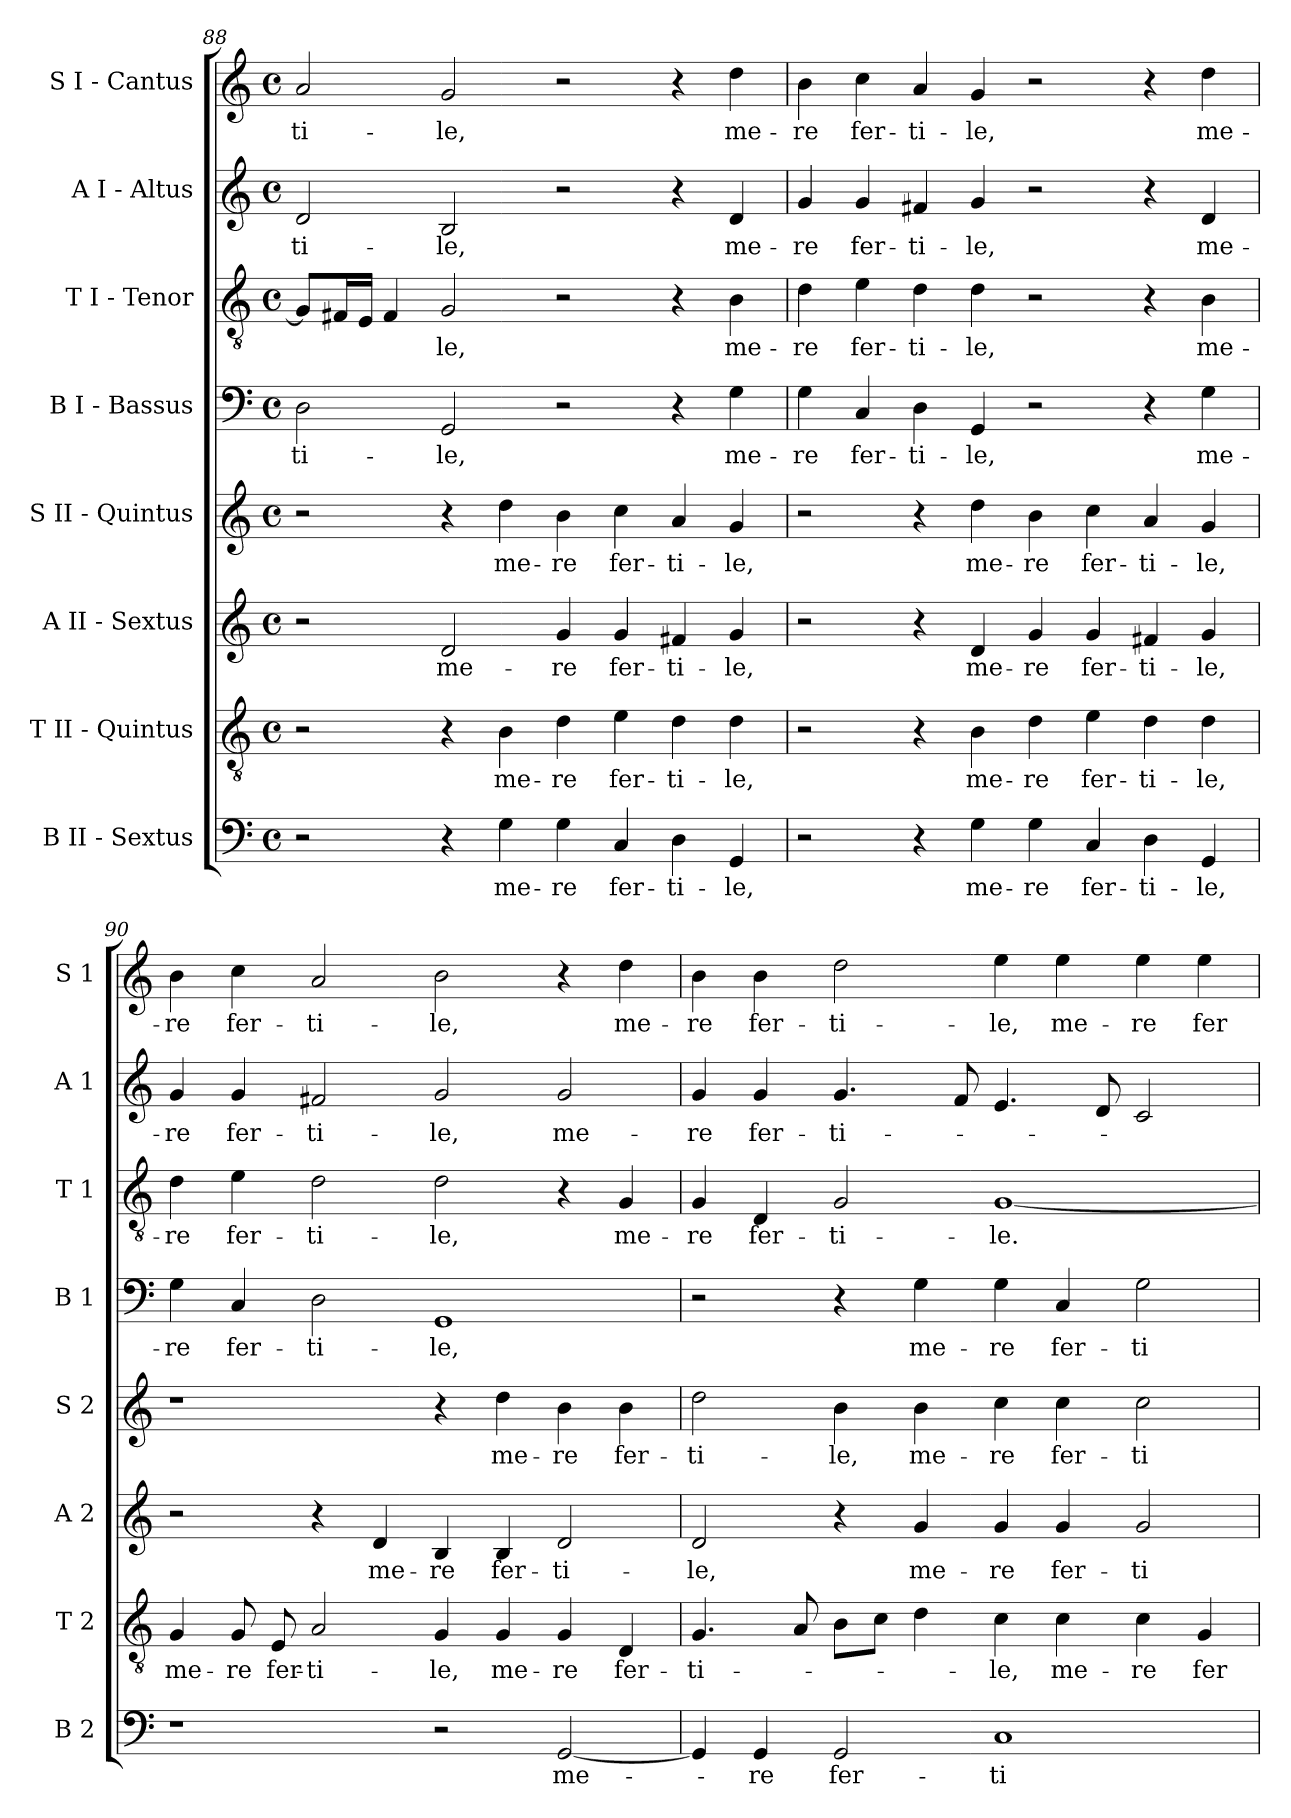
**kern	**text	**kern	**text	**kern	**text	**kern	**text	**kern	**text	**kern	**text	**kern	**text	**kern	**text
*part8	*part8	*part7	*part7	*part6	*part6	*part5	*part5	*part4	*part4	*part3	*part3	*part2	*part2	*part1	*part1
*staff8	*staff8	*staff7	*staff7	*staff6	*staff6	*staff5	*staff5	*staff4	*staff4	*staff3	*staff3	*staff2	*staff2	*staff1	*staff1
*I"B II - Sextus	*	*I"T II - Quintus	*	*I"A II - Sextus	*	*I"S II - Quintus	*	*I"B I - Bassus	*	*I"T I - Tenor	*	*I"A I - Altus	*	*I"S I - Cantus	*
*I'B 2	*	*I'T 2	*	*I'A 2	*	*I'S 2	*	*I'B 1	*	*I'T 1	*	*I'A 1	*	*I'S 1	*
*clefF4	*	*clefGv2	*	*clefG2	*	*clefG2	*	*clefF4	*	*clefGv2	*	*clefG2	*	*clefG2	*
*k[]	*	*k[]	*	*k[]	*	*k[]	*	*k[]	*	*k[]	*	*k[]	*	*k[]	*
*C:	*	*C:	*	*C:	*	*C:	*	*C:	*	*C:	*	*C:	*	*C:	*
*M4/4	*	*M4/4	*	*M4/4	*	*M4/4	*	*M4/4	*	*M4/4	*	*M4/4	*	*M4/4	*
*met(c)	*	*met(c)	*	*met(c)	*	*met(c)	*	*met(c)	*	*met(c)	*	*met(c)	*	*met(c)	*
=88	=88	=88	=88	=88	=88	=88	=88	=88	=88	=88	=88	=88	=88	=88	=88
!	!	!	!	!	!	!	!	!	!LO:LY:b	!	!	!	!LO:LY:b	!	!LO:LY:b
2r	.	2r	.	2r	.	2r	.	2D\	-ti-	8G/L]	.	2d/	-ti-	2a/	-ti-
.	.	.	.	.	.	.	.	.	.	16F#X/L	.	.	.	.	.
.	.	.	.	.	.	.	.	.	.	16E/JJ	.	.	.	.	.
.	.	.	.	.	.	.	.	.	.	4F#/	.	.	.	.	.
!	!	!	!	!	!LO:LY:b	!	!	!	!LO:LY:b	!	!LO:LY:b	!	!LO:LY:b	!	!LO:LY:b
4r	.	4r	.	2d/	me-	4r	.	2GG/	-le,	2G/	-le,	2B/	-le,	2g/	-le,
!	!LO:LY:b	!	!LO:LY:b	!	!	!	!LO:LY:b	!	!	!	!	!	!	!	!
4G\	me-	4B\	me-	.	.	4dd\	me-	.	.	.	.	.	.	.	.
!	!LO:LY:b	!	!LO:LY:b	!	!LO:LY:b	!	!LO:LY:b	!	!	!	!	!	!	!	!
4G\	-re	4d\	-re	4g/	-re	4b\	-re	2r	.	2r	.	2r	.	2r	.
!	!LO:LY:b	!	!LO:LY:b	!	!LO:LY:b	!	!LO:LY:b	!	!	!	!	!	!	!	!
4C/	fer-	4e\	fer-	4g/	fer-	4cc\	fer-	.	.	.	.	.	.	.	.
!	!LO:LY:b	!	!LO:LY:b	!	!LO:LY:b	!	!LO:LY:b	!	!	!	!	!	!	!	!
4D\	-ti-	4d\	-ti-	4f#X/	-ti-	4a/	-ti-	4r	.	4r	.	4r	.	4r	.
!	!LO:LY:b	!	!LO:LY:b	!	!LO:LY:b	!	!LO:LY:b	!	!LO:LY:b	!	!LO:LY:b	!	!LO:LY:b	!	!LO:LY:b
4GG/	-le,	4d\	-le,	4g/	-le,	4g/	-le,	4G\	me-	4B\	me-	4d/	me-	4dd\	me-
!!LO:LB:g=z
=89	=89	=89	=89	=89	=89	=89	=89	=89	=89	=89	=89	=89	=89	=89	=89
!	!	!	!	!	!	!	!	!	!LO:LY:b	!	!LO:LY:b	!	!LO:LY:b	!	!LO:LY:b
2r	.	2r	.	2r	.	2r	.	4G\	-re	4d\	-re	4g/	-re	4b\	-re
!	!	!	!	!	!	!	!	!	!LO:LY:b	!	!LO:LY:b	!	!LO:LY:b	!	!LO:LY:b
.	.	.	.	.	.	.	.	4C/	fer-	4e\	fer-	4g/	fer-	4cc\	fer-
!	!	!	!	!	!	!	!	!	!LO:LY:b	!	!LO:LY:b	!	!LO:LY:b	!	!LO:LY:b
4r	.	4r	.	4r	.	4r	.	4D\	-ti-	4d\	-ti-	4f#X/	-ti-	4a/	-ti-
!	!LO:LY:b	!	!LO:LY:b	!	!LO:LY:b	!	!LO:LY:b	!	!LO:LY:b	!	!LO:LY:b	!	!LO:LY:b	!	!LO:LY:b
4G\	me-	4B\	me-	4d/	me-	4dd\	me-	4GG/	-le,	4d\	-le,	4g/	-le,	4g/	-le,
!	!LO:LY:b	!	!LO:LY:b	!	!LO:LY:b	!	!LO:LY:b	!	!	!	!	!	!	!	!
4G\	-re	4d\	-re	4g/	-re	4b\	-re	2r	.	2r	.	2r	.	2r	.
!	!LO:LY:b	!	!LO:LY:b	!	!LO:LY:b	!	!LO:LY:b	!	!	!	!	!	!	!	!
4C/	fer-	4e\	fer-	4g/	fer-	4cc\	fer-	.	.	.	.	.	.	.	.
!	!LO:LY:b	!	!LO:LY:b	!	!LO:LY:b	!	!LO:LY:b	!	!	!	!	!	!	!	!
4D\	-ti-	4d\	-ti-	4f#X/	-ti-	4a/	-ti-	4r	.	4r	.	4r	.	4r	.
!	!LO:LY:b	!	!LO:LY:b	!	!LO:LY:b	!	!LO:LY:b	!	!LO:LY:b	!	!LO:LY:b	!	!LO:LY:b	!	!LO:LY:b
4GG/	-le,	4d\	-le,	4g/	-le,	4g/	-le,	4G\	me-	4B\	me-	4d/	me-	4dd\	me-
=90	=90	=90	=90	=90	=90	=90	=90	=90	=90	=90	=90	=90	=90	=90	=90
!	!	!	!LO:LY:b	!	!	!	!	!	!LO:LY:b	!	!LO:LY:b	!	!LO:LY:b	!	!LO:LY:b
1r	.	4G/	me-	2r	.	1r	.	4G\	-re	4d\	-re	4g/	-re	4b\	-re
!	!	!	!LO:LY:b	!	!	!	!	!	!LO:LY:b	!	!LO:LY:b	!	!LO:LY:b	!	!LO:LY:b
.	.	8G/	-re	.	.	.	.	4C/	fer-	4e\	fer-	4g/	fer-	4cc\	fer-
!	!	!	!LO:LY:b	!	!	!	!	!	!	!	!	!	!	!	!
.	.	8E/	fer-	.	.	.	.	.	.	.	.	.	.	.	.
!	!	!	!LO:LY:b	!	!	!	!	!	!LO:LY:b	!	!LO:LY:b	!	!LO:LY:b	!	!LO:LY:b
.	.	2A/	-ti-	4r	.	.	.	2D\	-ti-	2d\	-ti-	2f#X/	-ti-	2a/	-ti-
!	!	!	!	!	!LO:LY:b	!	!	!	!	!	!	!	!	!	!
.	.	.	.	4d/	me-	.	.	.	.	.	.	.	.	.	.
!	!	!	!LO:LY:b	!	!LO:LY:b	!	!	!	!LO:LY:b	!	!LO:LY:b	!	!LO:LY:b	!	!LO:LY:b
2r	.	4G/	-le,	4B/	-re	4r	.	1GG	-le,	2d\	-le,	2g/	-le,	2b\	-le,
!	!	!	!LO:LY:b	!	!LO:LY:b	!	!LO:LY:b	!	!	!	!	!	!	!	!
.	.	4G/	me-	4B/	fer-	4dd\	me-	.	.	.	.	.	.	.	.
!	!LO:LY:b	!	!LO:LY:b	!	!LO:LY:b	!	!LO:LY:b	!	!	!	!	!	!LO:LY:b	!	!
[2GG/	me-	4G/	-re	2d/	-ti-	4b\	-re	.	.	4r	.	2g/	me-	4r	.
!	!	!	!LO:LY:b	!	!	!	!LO:LY:b	!	!	!	!LO:LY:b	!	!	!	!LO:LY:b
.	.	4D/	fer-	.	.	4b\	fer-	.	.	4G/	me-	.	.	4dd\	me-
=91	=91	=91	=91	=91	=91	=91	=91	=91	=91	=91	=91	=91	=91	=91	=91
!	!	!	!LO:LY:b	!	!LO:LY:b	!	!LO:LY:b	!	!	!	!LO:LY:b	!	!LO:LY:b	!	!LO:LY:b
4GG/]	.	4.G/	-ti-	2d/	-le,	2dd\	-ti-	2r	.	4G/	-re	4g/	-re	4b\	-re
!	!LO:LY:b	!	!	!	!	!	!	!	!	!	!LO:LY:b	!	!LO:LY:b	!	!LO:LY:b
4GG/	-re	.	.	.	.	.	.	.	.	4D/	fer-	4g/	fer-	4b\	fer-
.	.	8A/	.	.	.	.	.	.	.	.	.	.	.	.	.
!	!LO:LY:b	!	!	!	!	!	!LO:LY:b	!	!	!	!LO:LY:b	!	!LO:LY:b	!	!LO:LY:b
2GG/	fer-	8B\L	.	4r	.	4b\	-le,	4r	.	2G/	-ti-	4.g/	-ti-	2dd\	-ti-
.	.	8c\J	.	.	.	.	.	.	.	.	.	.	.	.	.
!	!	!	!	!	!LO:LY:b	!	!LO:LY:b	!	!LO:LY:b	!	!	!	!	!	!
.	.	4d\	.	4g/	me-	4b\	me-	4G\	me-	.	.	.	.	.	.
.	.	.	.	.	.	.	.	.	.	.	.	8f/	.	.	.
!	!LO:LY:b	!	!LO:LY:b	!	!LO:LY:b	!	!LO:LY:b	!	!LO:LY:b	!	!LO:LY:b	!	!	!	!LO:LY:b
1C	-ti-	4c\	-le,	4g/	-re	4cc\	-re	4G\	-re	[1G	-le.	4.e/	.	4ee\	-le,
!	!	!	!LO:LY:b	!	!LO:LY:b	!	!LO:LY:b	!	!LO:LY:b	!	!	!	!	!	!LO:LY:b
.	.	4c\	me-	4g/	fer-	4cc\	fer-	4C/	fer-	.	.	.	.	4ee\	me-
.	.	.	.	.	.	.	.	.	.	.	.	8d/	.	.	.
!	!	!	!LO:LY:b	!	!LO:LY:b	!	!LO:LY:b	!	!LO:LY:b	!	!	!	!	!	!LO:LY:b
.	.	4c\	-re	2g/	-ti-	2cc\	-ti-	2G\	-ti-	.	.	2c/	.	4ee\	-re
!	!	!	!LO:LY:b	!	!	!	!	!	!	!	!	!	!	!	!LO:LY:b
.	.	4G/	fer-	.	.	.	.	.	.	.	.	.	.	4ee\	fer-
=	=	=	=	=	=	=	=	=	=	=	=	=	=	=	=
*-	*-	*-	*-	*-	*-	*-	*-	*-	*-	*-	*-	*-	*-	*-	*-
